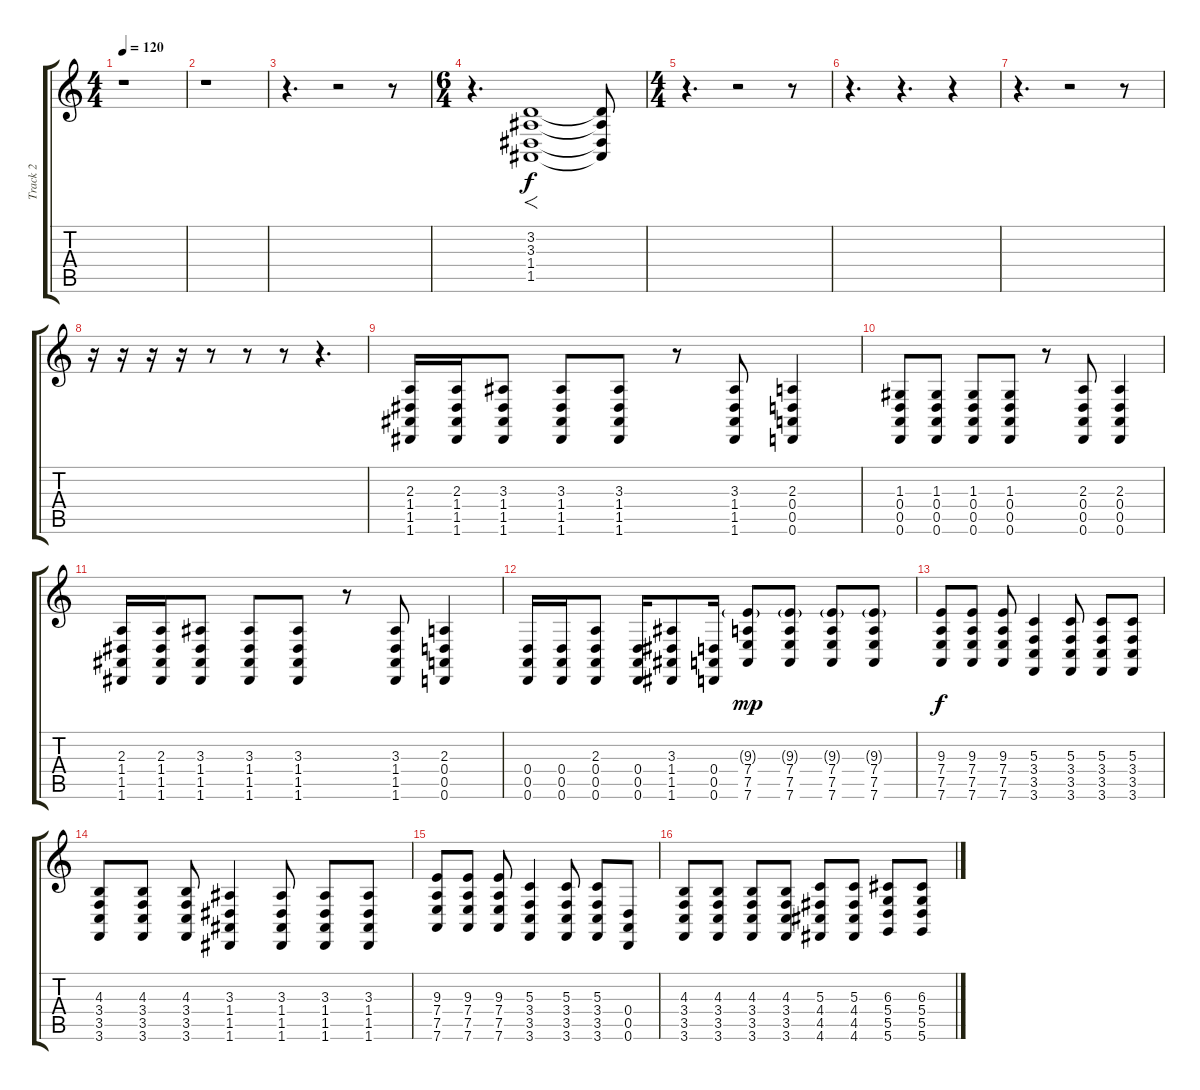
\track ("Track 2" "Track 2") {instrument lead2sawtooth}
\staff {score tabs}
\tuning (E4 B3 G3 D3 A2 D2) {hide}
\ts (4 4)
\tempo 120
\clef g2
\ks c
r.1{dy f} |
r.1 |
r.4{d} r.2 r.8 |
\ts (6 4)
r.4{d} (3.2 3.3 1.4 1.5).1{f} (3.2{t} 3.3{t} 1.4{t} 1.5{t}).8 |
\ts (4 4)
r.4{d} r.2 r.8 |
r.4{d} r.4{d} r.4 |
r.4{d} r.2 r.8 |
r.16 r.16 r.16 r.16 r.8 r.8 r.8 r.4{d} |
(2.3 1.4 1.5 1.6).16{volume 16} (2.3 1.4 1.5 1.6).16 (3.3 1.4 1.5 1.6).8 (3.3 1.4 1.5 1.6).8 (3.3 1.4 1.5 1.6).8 r.8 (3.3 1.4 1.5 1.6).8 (2.3 0.4 0.5 0.6).4 |
(1.3 0.4 0.5 0.6).8 (1.3 0.4 0.5 0.6).8 (1.3 0.4 0.5 0.6).8 (1.3 0.4 0.5 0.6).8 r.8 (2.3 0.4 0.5 0.6).8 (2.3 0.4 0.5 0.6).4 |
(2.3 1.4 1.5 1.6).16 (2.3 1.4 1.5 1.6).16 (3.3 1.4 1.5 1.6).8 (3.3 1.4 1.5 1.6).8 (3.3 1.4 1.5 1.6).8 r.8 (3.3 1.4 1.5 1.6).8 (2.3 0.4 0.5 0.6).4 |
(0.4 0.5 0.6).16 (0.4 0.5 0.6).16 (2.3 0.4 0.5 0.6).8 (0.4 0.5 0.6).16 (3.3 1.4 1.5 1.6).8 (0.4 0.5 0.6).16 (9.3{g} 7.4 7.5 7.6).8{dy mp} (9.3{g} 7.4 7.5 7.6).8 (9.3{g} 7.4 7.5 7.6).8 (9.3{g} 7.4 7.5 7.6).8 |
(9.3 7.4 7.5 7.6).8{dy f} (9.3 7.4 7.5 7.6).8 (9.3 7.4 7.5 7.6).8 (5.3 3.4 3.5 3.6).4 (5.3 3.4 3.5 3.6).8 (5.3 3.4 3.5 3.6).8 (5.3 3.4 3.5 3.6).8 |
(4.3 3.4 3.5 3.6).8 (4.3 3.4 3.5 3.6).8 (4.3 3.4 3.5 3.6).8 (3.3 1.4 1.5 1.6).4 (3.3 1.4 1.5 1.6).8 (3.3 1.4 1.5 1.6).8 (3.3 1.4 1.5 1.6).8 |
(9.3 7.4 7.5 7.6).8 (9.3 7.4 7.5 7.6).8 (9.3 7.4 7.5 7.6).8 (5.3 3.4 3.5 3.6).4 (5.3 3.4 3.5 3.6).8 (5.3 3.4 3.5 3.6).8 (0.4 0.5 0.6).8 |
(4.3 3.4 3.5 3.6).8 (4.3 3.4 3.5 3.6).8 (4.3 3.4 3.5 3.6).8 (4.3 3.4 3.5 3.6).8 (5.3 4.4 4.5 4.6).8 (5.3 4.4 4.5 4.6).8 (6.3 5.4 5.5 5.6).8 (6.3 5.4 5.5 5.6).8
